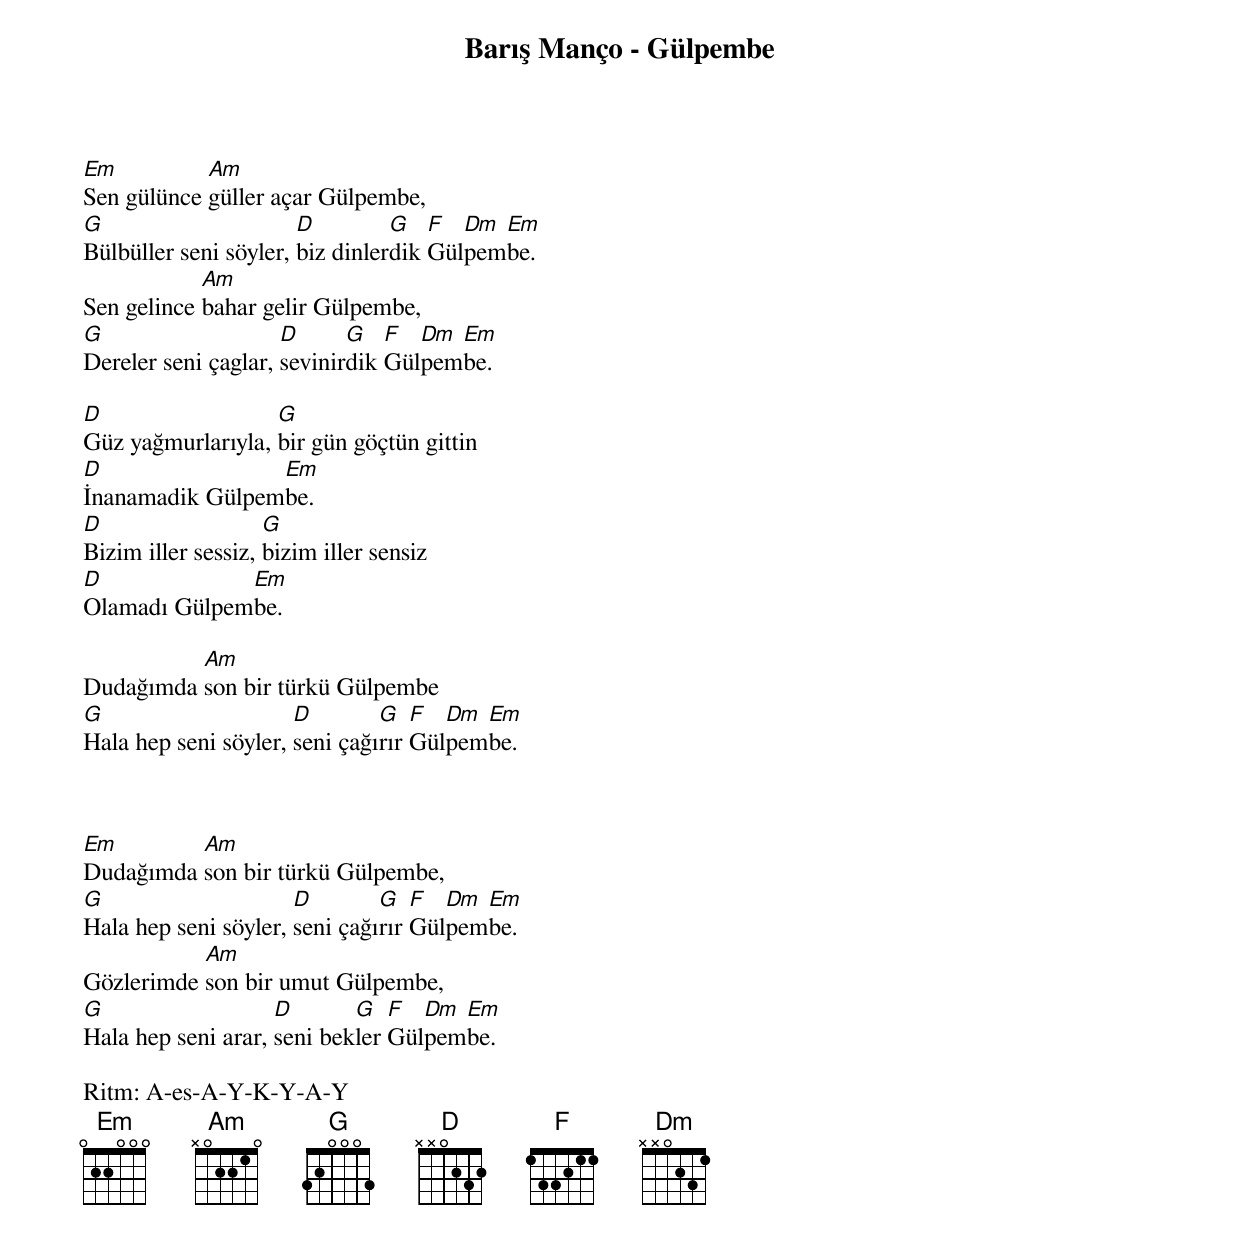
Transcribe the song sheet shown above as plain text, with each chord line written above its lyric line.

Barış Manço - Gülpembe

Em          Am
Sen gülünce güller açar Gülpembe,
G                      D         G   F  Dm Em
Bülbüller seni söyler, biz dinlerdik Gülpembe.
            Am
Sen gelince bahar gelir Gülpembe,
G                    D      G   F  Dm Em
Dereler seni çaglar, sevinirdik Gülpembe.

D                  G
Güz yağmurlarıyla, bir gün göçtün gittin
D                Em
İnanamadik Gülpembe.
D                   G
Bizim iller sessiz, bizim iller sensiz
D             Em
Olamadı Gülpembe.

          Am
Dudağımda son bir türkü Gülpembe
G                     D        G   F  Dm Em
Hala hep seni söyler, seni çağırır Gülpembe.



Em        Am
Dudağımda son bir türkü Gülpembe,
G                     D        G   F  Dm Em
Hala hep seni söyler, seni çağırır Gülpembe.
           Am
Gözlerimde son bir umut Gülpembe,
G                   D       G   F  Dm Em
Hala hep seni arar, seni bekler Gülpembe.

Ritm: A-es-A-Y-K-Y-A-Y
